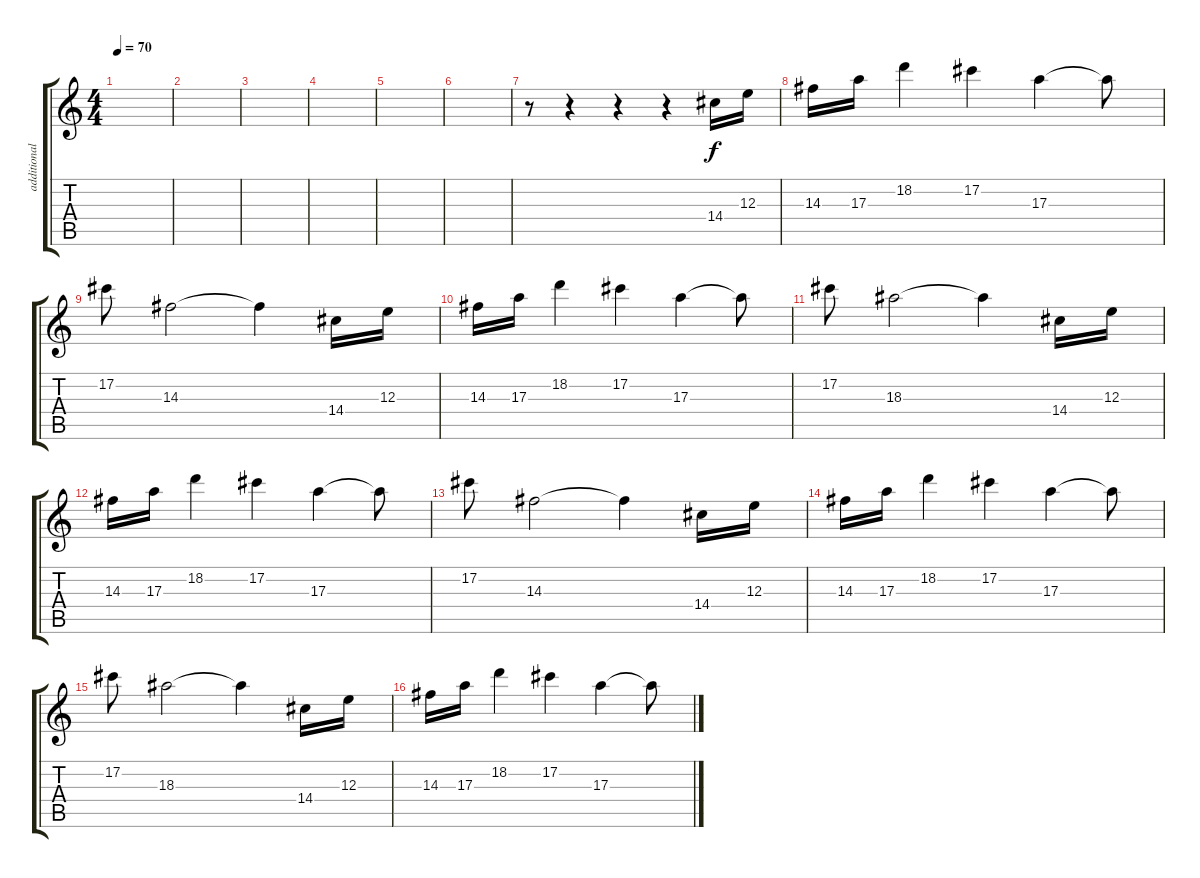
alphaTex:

\track ("additional guitar" "additional") {instrument acousticguitarsteel}
\staff {score tabs}
\tuning (Db4 Ab3 E3 B2 Gb2 B1) {hide}
\ts (4 4)
\tempo 70
\clef g2
\ks c
|
|
|
|
|
|
r.8 r.4 r.4 r.4 14.4.16 12.3.16 |
14.3.16 17.3.16 18.2.4 17.2.4 17.3.4 17.3{t}.8 |
17.2.8 14.3.2 14.3{t}.4 14.4.16 12.3.16 |
14.3.16 17.3.16 18.2.4 17.2.4 17.3.4 17.3{t}.8 |
17.2.8 18.3.2 18.3{t}.4 14.4.16 12.3.16 |
14.3.16 17.3.16 18.2.4 17.2.4 17.3.4 17.3{t}.8 |
17.2.8 14.3.2 14.3{t}.4 14.4.16 12.3.16 |
14.3.16 17.3.16 18.2.4 17.2.4 17.3.4 17.3{t}.8 |
17.2.8 18.3.2 18.3{t}.4 14.4.16 12.3.16 |
14.3.16 17.3.16 18.2.4 17.2.4 17.3.4 17.3{t}.8
